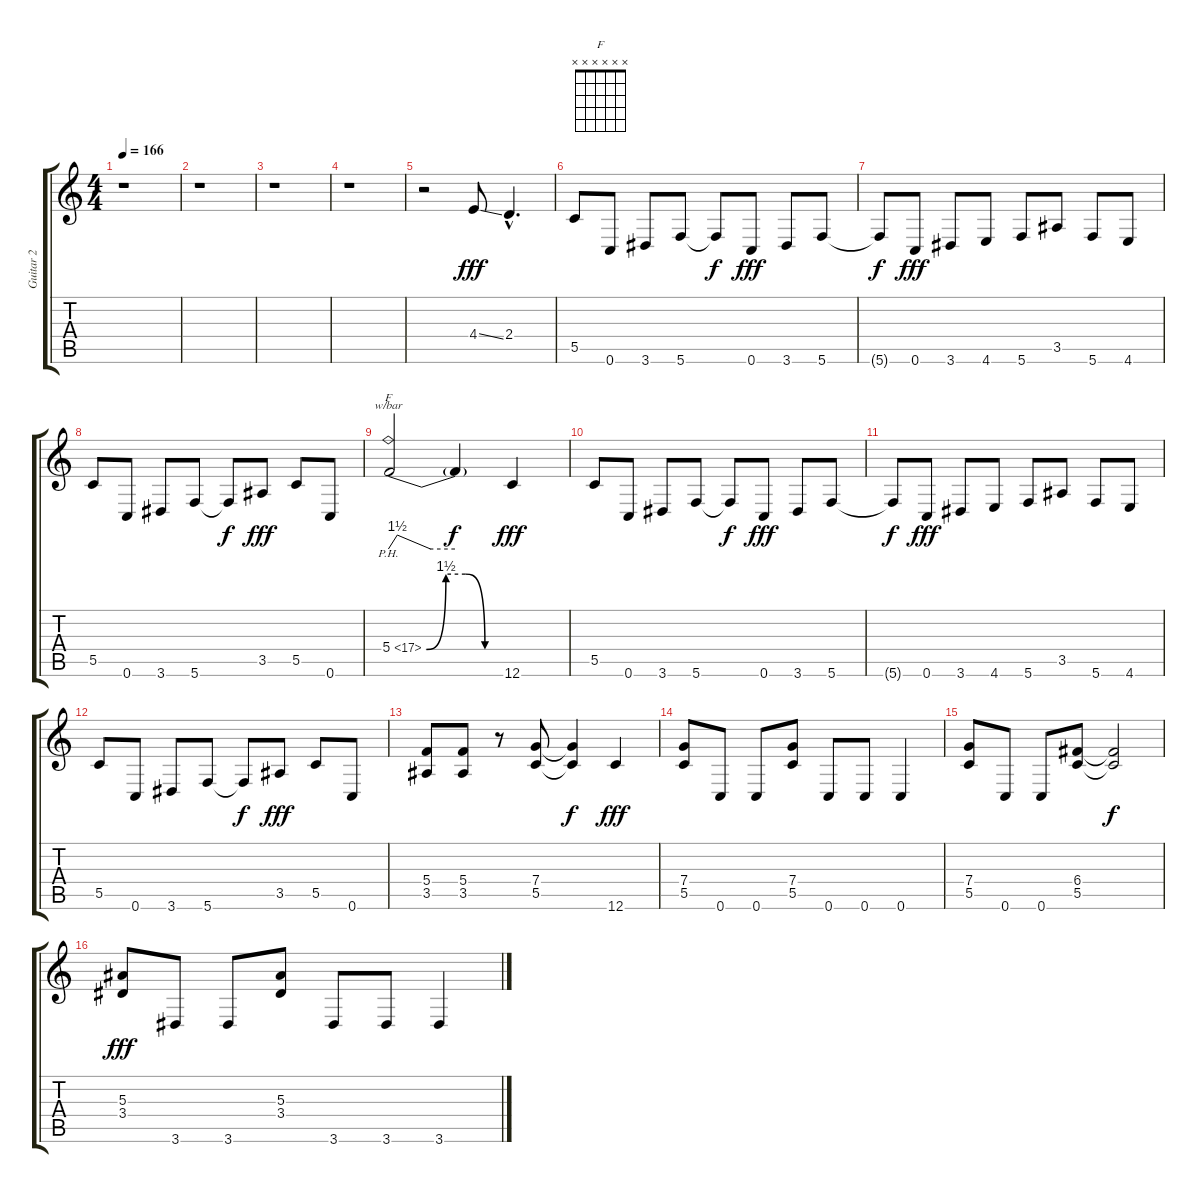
\track ("Guitar 2" "Guitar 2") {instrument distortionguitar}
\staff {score tabs}
\tuning (D4 A3 F3 C3 G2 C2) {hide}
\chord ("F" x x x x x x) {firstfret 0}
\ts (4 4)
\tempo 166
\clef g2
\ks c
r.1{dy f} |
r.1 |
r.1 |
r.1 |
r.2 4.4{ss}.8{dy fff} 2.4{hac}.4{d} |
5.5.8 0.6.8 3.6.8 5.6.8 5.6{t}.8{dy f} 0.6.8{dy fff} 3.6.8 5.6.8 |
5.6{t}.8{dy f} 0.6.8{dy fff} 3.6.8 4.6.8 5.6.8 3.5.8 5.6.8 4.6.8 |
5.5.8 0.6.8 3.6.8 5.6.8 5.6{t}.8{dy f} 3.5.8{dy fff} 5.5.8 0.6.8 |
5.4{be (custom 0 0 15 6 30 6 45 0 60 0) ph 12}.2{tbe (custom default 0 0 8 6 38 0 60 0) ch "F" volume 0} 5.4{t}.4{dy f} 12.6.4{dy fff volume 13} |
5.5.8 0.6.8 3.6.8 5.6.8 5.6{t}.8{dy f} 0.6.8{dy fff} 3.6.8 5.6.8 |
5.6{t}.8{dy f} 0.6.8{dy fff} 3.6.8 4.6.8 5.6.8 3.5.8 5.6.8 4.6.8 |
5.5.8 0.6.8 3.6.8 5.6.8 5.6{t}.8{dy f} 3.5.8{dy fff} 5.5.8 0.6.8 |
(5.4 3.5).8 (5.4 3.5).8 r.8 (7.4 5.5).8 (7.4{t} 5.5{t}).4{dy f} 12.6.4{dy fff} |
(7.4 5.5).8 0.6.8 0.6.8 (7.4 5.5).8 0.6.8 0.6.8 0.6.4 |
(7.4 5.5).8 0.6.8 0.6.8 (6.4 5.5).8 (6.4{t} 5.5{t}).2{dy f} |
(5.3 3.4).8{dy fff} 3.6.8 3.6.8 (5.3 3.4).8 3.6.8 3.6.8 3.6.4
